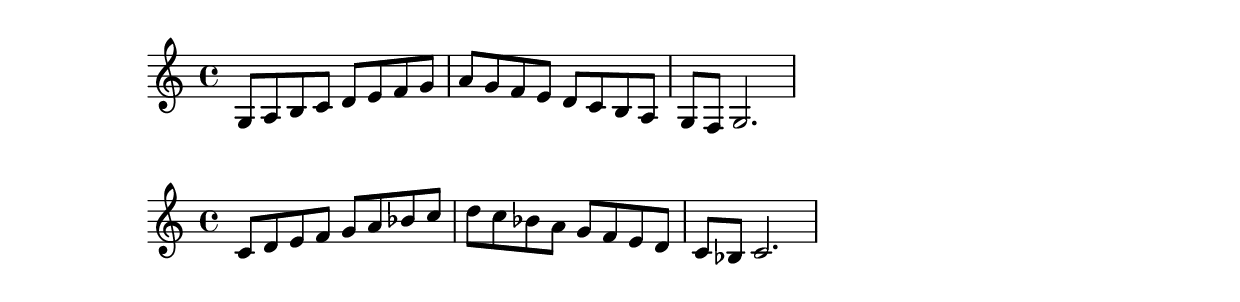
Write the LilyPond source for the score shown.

%%modale myxolidien mode de sol
\include "italiano.ly"
\score {
\new Staff	\relative do' { 
sol8 la si do re mi fa sol la
sol fa mi re do si la sol fa sol2.
} 
\layout { }
\midi { }
}

\score {
\new Staff	 \transpose sol do \relative sol'{ 
sol8 la si do re mi fa sol la
sol fa mi re do si la sol fa sol2.
} 
\layout { }
\midi { }
}
